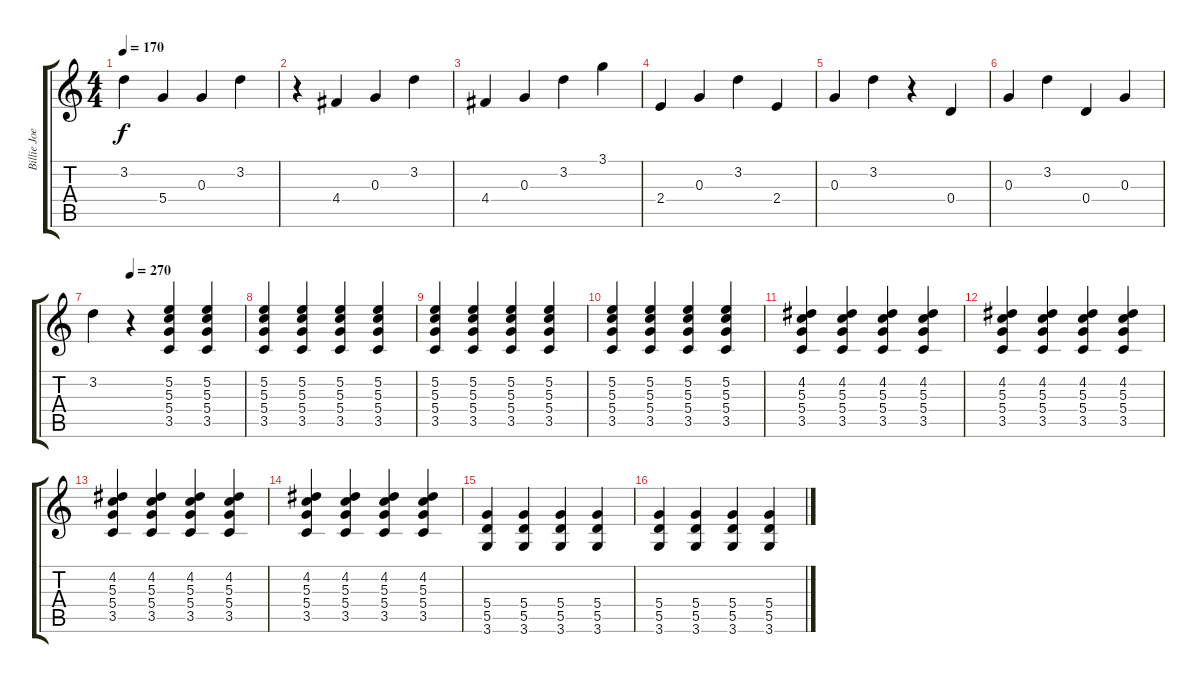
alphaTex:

\track ("Billie Joe (Guitar 3, Backup 2)" "Billie Joe") {instrument distortionguitar}
\staff {score tabs}
\tuning (E4 B3 G3 D3 A2 E2) {hide}
\ts (4 4)
\tempo 170
\clef g2
\ks c
3.2.4{dy f} 5.4.4 0.3.4 3.2.4 |
r.4 4.4.4 0.3.4 3.2.4 |
4.4.4 0.3.4 3.2.4 3.1.4 |
2.4.4 0.3.4 3.2.4 2.4.4 |
0.3.4 3.2.4 r.4 0.4.4 |
0.3.4 3.2.4 0.4.4 0.3.4 |
\tempo (270 0.25)
3.2.4 r.4 (5.2 5.3 5.4 3.5).4 (5.2 5.3 5.4 3.5).4 |
(5.2 5.3 5.4 3.5).4 (5.2 5.3 5.4 3.5).4 (5.2 5.3 5.4 3.5).4 (5.2 5.3 5.4 3.5).4 |
(5.2 5.3 5.4 3.5).4 (5.2 5.3 5.4 3.5).4 (5.2 5.3 5.4 3.5).4 (5.2 5.3 5.4 3.5).4 |
(5.2 5.3 5.4 3.5).4 (5.2 5.3 5.4 3.5).4 (5.2 5.3 5.4 3.5).4 (5.2 5.3 5.4 3.5).4 |
(4.2 5.3 5.4 3.5).4 (4.2 5.3 5.4 3.5).4 (4.2 5.3 5.4 3.5).4 (4.2 5.3 5.4 3.5).4 |
(4.2 5.3 5.4 3.5).4 (4.2 5.3 5.4 3.5).4 (4.2 5.3 5.4 3.5).4 (4.2 5.3 5.4 3.5).4 |
(4.2 5.3 5.4 3.5).4 (4.2 5.3 5.4 3.5).4 (4.2 5.3 5.4 3.5).4 (4.2 5.3 5.4 3.5).4 |
(4.2 5.3 5.4 3.5).4 (4.2 5.3 5.4 3.5).4 (4.2 5.3 5.4 3.5).4 (4.2 5.3 5.4 3.5).4 |
(5.4 5.5 3.6).4 (5.4 5.5 3.6).4 (5.4 5.5 3.6).4 (5.4 5.5 3.6).4 |
(5.4 5.5 3.6).4 (5.4 5.5 3.6).4 (5.4 5.5 3.6).4 (5.4 5.5 3.6).4
